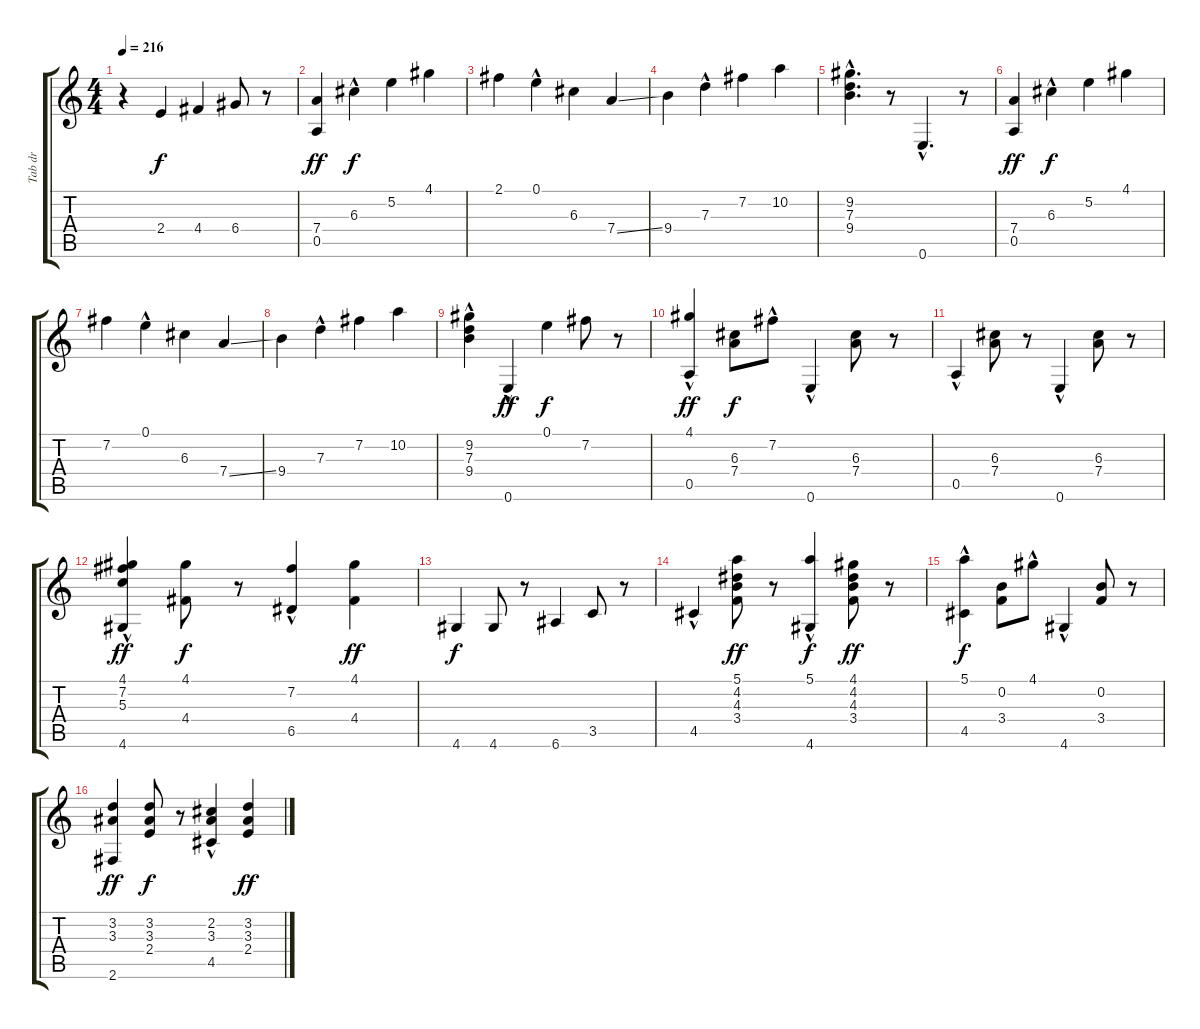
\track ("Tab dr" "Tab dr") {instrument acousticguitarnylon}
\staff {score tabs}
\tuning (E4 B3 G3 D3 A2 E2) {hide}
\ts (4 4)
\tempo 216
\clef g2
\ks c
r.4{dy f instrument acousticguitarnylon} 2.4.4 4.4.4 6.4.8 r.8 |
(7.4 0.5).4{dy ff} 6.3{hac}.4{dy f} 5.2.4 4.1.4 |
2.1.4 0.1{hac}.4 6.3.4 7.4{ss}.4 |
9.4.4 7.3{hac}.4 7.2.4 10.2.4 |
(9.2{hac} 7.3{hac} 9.4{hac}).4{d} r.8 0.6{hac}.4{d} r.8 |
(7.4 0.5).4{dy ff} 6.3{hac}.4{dy f} 5.2.4 4.1.4 |
7.2.4 0.1{hac}.4 6.3.4 7.4{ss}.4 |
9.4.4 7.3{hac}.4 7.2.4 10.2.4 |
(9.2{hac} 7.3{hac} 9.4{hac}).4 0.6{hac}.4{dy ff} 0.1.4{dy f} 7.2.8 r.8 |
(4.1 0.5{hac}).4{dy ff} (6.3 7.4).8{dy f} 7.2{hac}.8 0.6{hac}.4 (6.3 7.4).8 r.8 |
0.5{hac}.4 (6.3 7.4).8 r.8 0.6{hac}.4 (6.3 7.4).8 r.8 |
(4.1 7.2 5.3 4.6{hac}).4{dy ff} (4.1 4.4).8{dy f} r.8 (7.2 6.5{hac}).4 (4.1 4.4).4{dy ff} |
4.6.4{dy f} 4.6.8 r.8 6.6.4 3.5.8 r.8 |
4.5{hac}.4 (5.1 4.2 4.3 3.4).8{dy ff} r.8 (5.1 4.6{hac}).4{dy f} (4.1 4.2 4.3 3.4).8{dy ff} r.8 |
(5.1 4.5{hac}).4{dy f} (0.2 3.4).8 4.1{hac}.8 4.6{hac}.4 (0.2 3.4).8 r.8 |
(3.2 3.3 2.6).4{dy ff} (3.2 3.3 2.4).8{dy f} r.8 (2.2 3.3 4.5{hac}).4 (3.2 3.3 2.4).4{dy ff}
